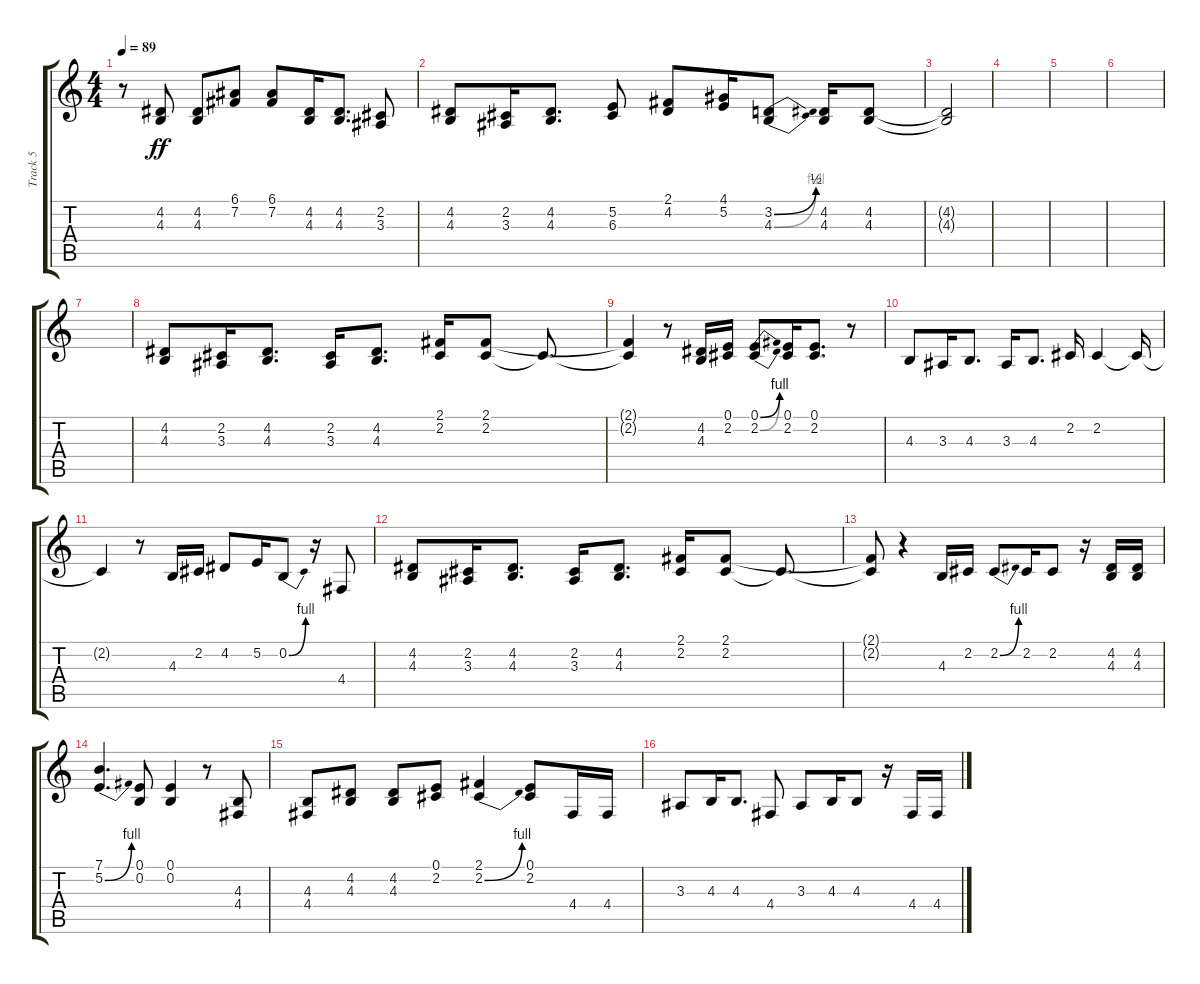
\track ("Track 5" "Track 5") {instrument violin}
\staff {score tabs}
\tuning (E4 B3 G3 D3 A2 E2) {hide}
\ts (4 4)
\tempo 89
\clef g2
\ks c
r.8{dy ff} (4.2 4.3).8 (4.2 4.3).8 (6.1 7.2).8 (6.1 7.2).8 (4.2 4.3).16 (4.2 4.3).8{d} (2.2 3.3).8 |
(4.2 4.3).8 (2.2 3.3).16 (4.2 4.3).8{d} (5.2 6.3).8 (2.1 4.2).8 (4.1 5.2).16 (3.2{be (bend 0 0 60 2)} 4.3{be (bend 0 0 60 4)}).8 (4.2 4.3).16 (4.2 4.3).8 |
(4.2{t} 4.3{t}).2 |
|
|
|
|
(4.2 4.3).8 (2.2 3.3).16 (4.2 4.3).8{d} (2.2 3.3).16 (4.2 4.3).8{d} (2.1 2.2).16 (2.1 2.2).8 2.2{t}.8{d} |
(2.1{t} 2.2{t}).4 r.8 (4.2 4.3).16 (0.1 2.2).16 (0.1{be (bend 0 0 60 4)} 2.2{be (bend 0 0 60 4)}).8 (0.1 2.2).16 (0.1 2.2).8{d} r.8 |
4.3.8 3.3.16 4.3.8{d} 3.3.16 4.3.8{d} 2.2.16 2.2.4 2.2{t}.16 |
2.2{t}.4 r.8 4.3.16 2.2.16 4.2.8 5.2.16 0.2{be (bend 0 0 60 4)}.8 r.16 4.4.8 |
(4.2 4.3).8 (2.2 3.3).16 (4.2 4.3).8{d} (2.2 3.3).16 (4.2 4.3).8{d} (2.1 2.2).16 (2.1 2.2).8 2.2{t}.8{d} |
(2.1{t} 2.2{t}).8 r.4 4.3.16 2.2.16 2.2{be (bend 0 0 60 4)}.8 2.2.16 2.2.8 r.16 (4.2 4.3).16 (4.2 4.3).16 |
(7.1 5.2{be (bend 0 0 60 4)}).4{d} (0.1 0.2).8 (0.1 0.2).4 r.8 (4.3 4.4).8 |
(4.3 4.4).8 (4.2 4.3).8 (4.2 4.3).8 (0.1 2.2).8 (2.1 2.2{be (bend 0 0 60 4)}).4 (0.1 2.2).8 4.4.16 4.4.16 |
3.3.8 4.3.16 4.3.8{d} 4.4.8 3.3.8 4.3.16 4.3.8 r.16 4.4.16 4.4.16
